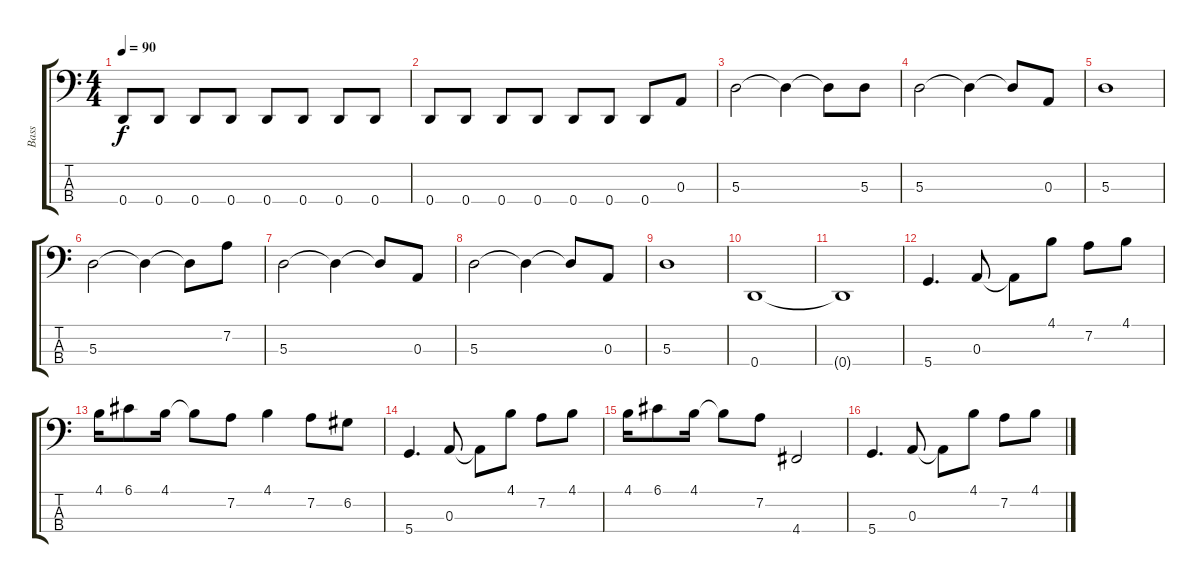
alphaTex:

\track ("Bass" "Bass") {instrument fretlessbass}
\staff {score tabs}
\tuning (G2 D2 A1 D1) {hide}
\ts (4 4)
\tempo 90
\clef f4
\ks c
0.4.8{dy f} 0.4.8 0.4.8 0.4.8 0.4.8 0.4.8 0.4.8 0.4.8 |
0.4.8 0.4.8 0.4.8 0.4.8 0.4.8 0.4.8 0.4.8 0.3.8 |
5.3.2 5.3{t}.4 5.3{t}.8 5.3.8 |
5.3.2 5.3{t}.4 5.3{t}.8 0.3.8 |
5.3.1 |
5.3.2 5.3{t}.4 5.3{t}.8 7.2.8 |
5.3.2 5.3{t}.4 5.3{t}.8 0.3.8 |
5.3.2 5.3{t}.4 5.3{t}.8 0.3.8 |
5.3.1 |
0.4.1 |
0.4{t}.1 |
5.4.4{d} 0.3.8 0.3{t}.8 4.1.8 7.2.8 4.1.8 |
4.1.16 6.1.8 4.1.16 4.1{t}.8 7.2.8 4.1.4 7.2.8 6.2.8 |
5.4.4{d} 0.3.8 0.3{t}.8 4.1.8 7.2.8 4.1.8 |
4.1.16 6.1.8 4.1.16 4.1{t}.8 7.2.8 4.4.2 |
5.4.4{d} 0.3.8 0.3{t}.8 4.1.8 7.2.8 4.1.8
